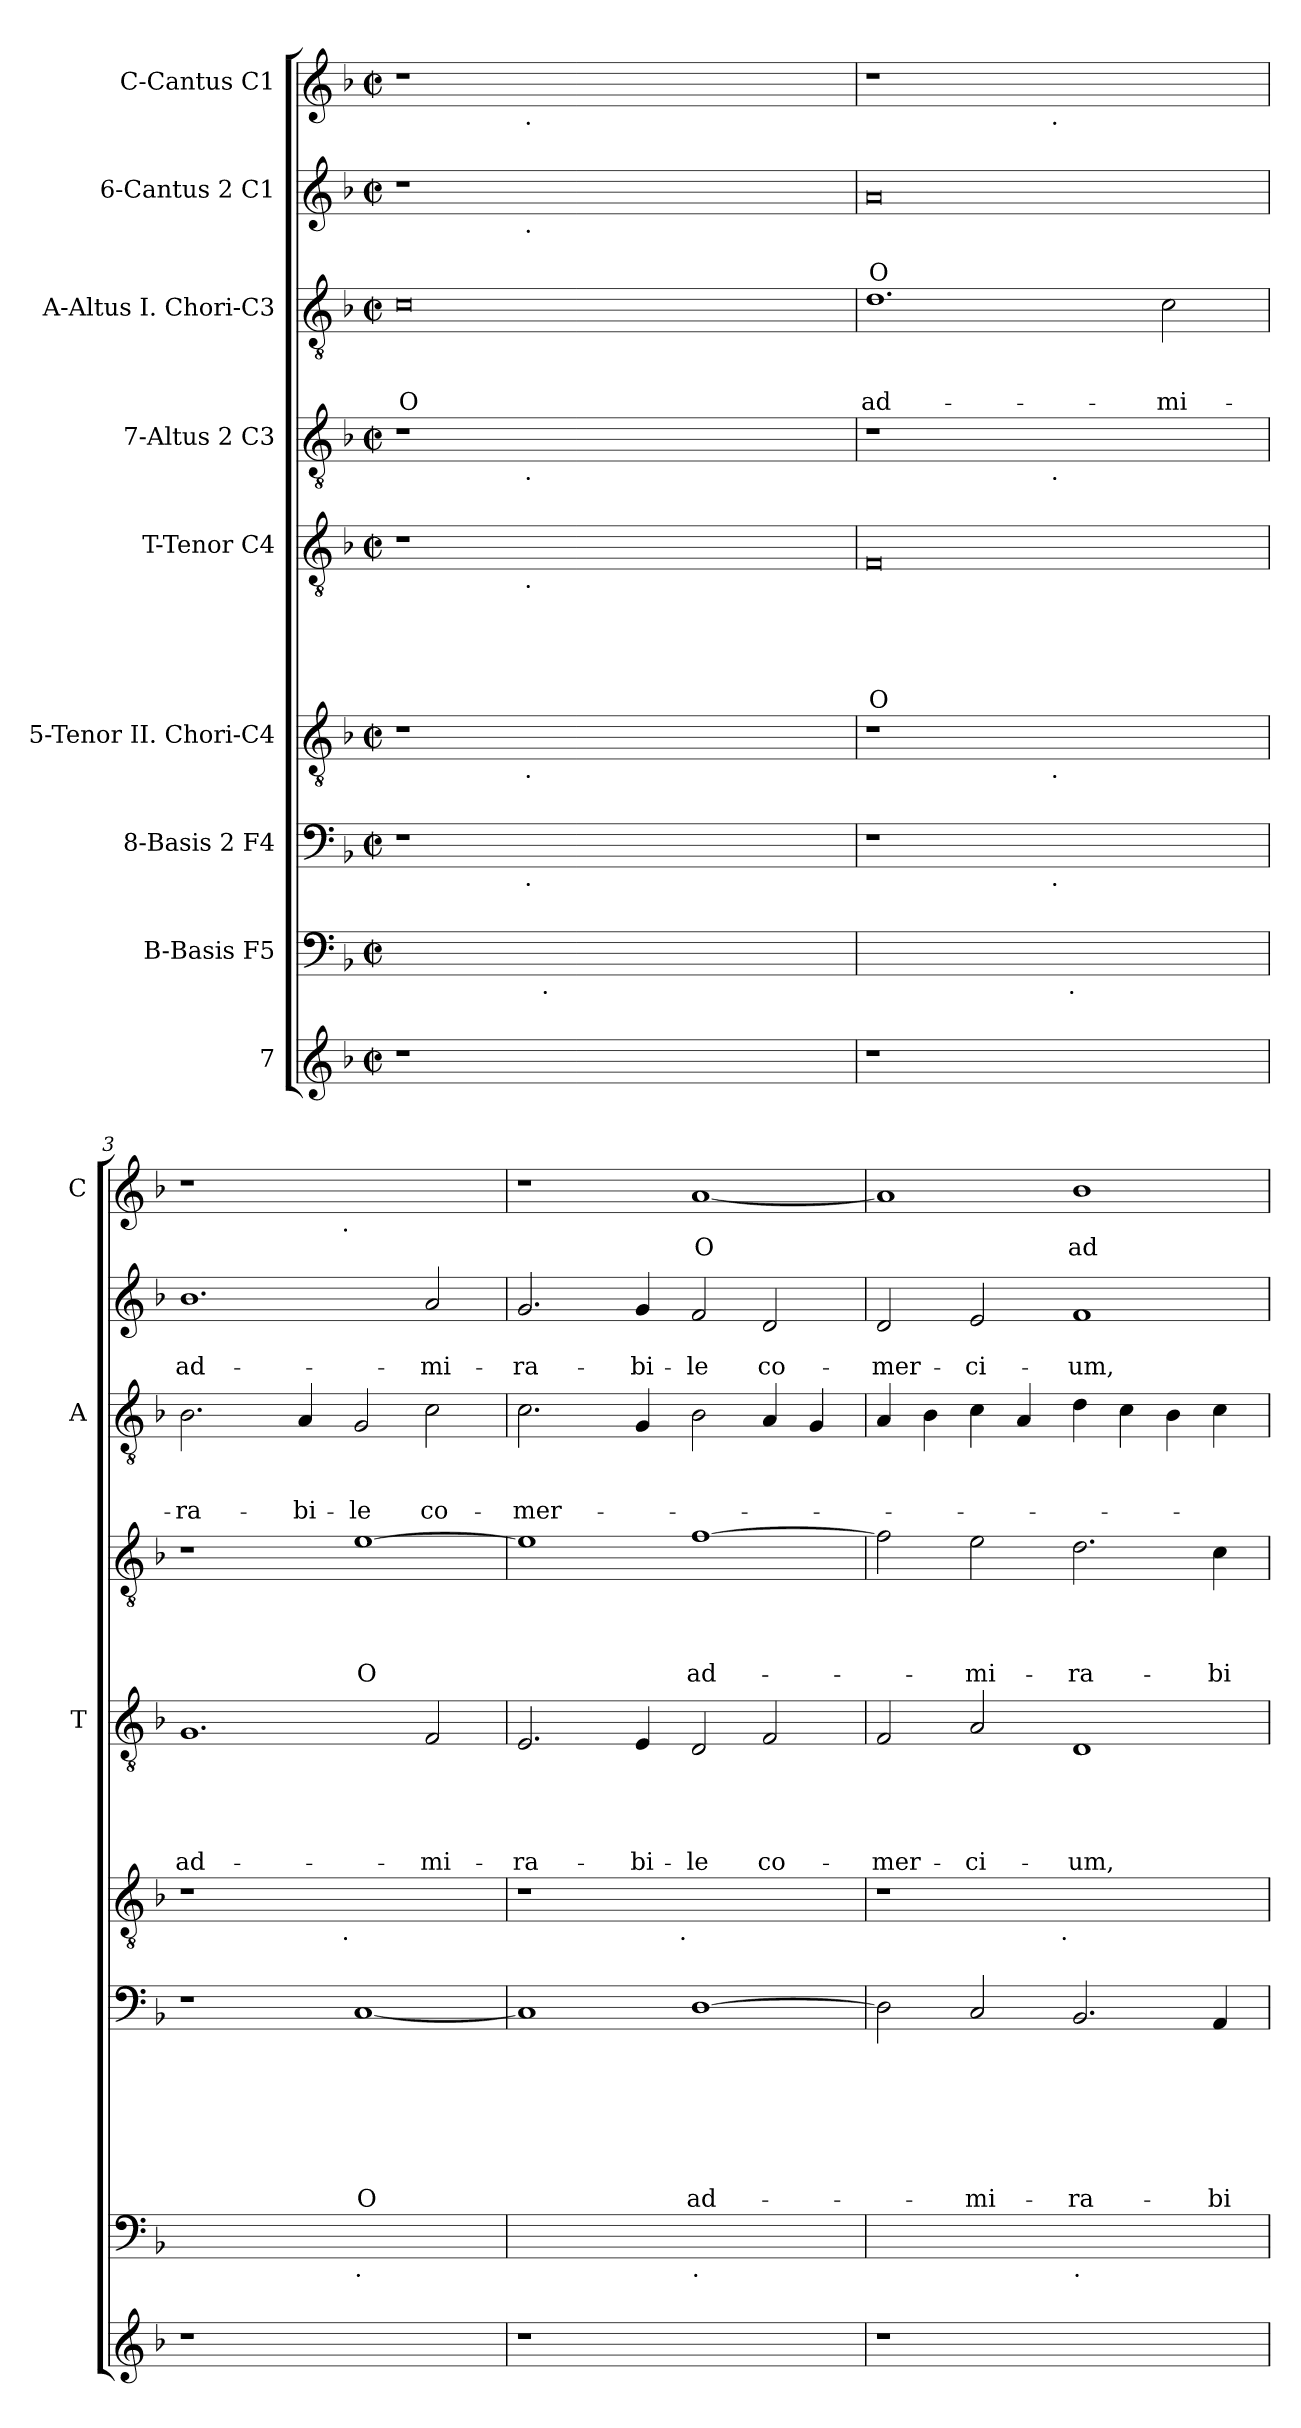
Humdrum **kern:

**kern	**kern	**kern	**text	**text	**text	**text	**text	**text	**text	**kern	**kern	**text	**text	**text	**text	**text	**kern	**text	**text	**text	**text	**kern	**text	**text	**text	**kern	**text	**text	**kern	**text
*part9	*part8	*part7	*part7	*part7	*part7	*part7	*part7	*part7	*part7	*part6	*part5	*part5	*part5	*part5	*part5	*part5	*part4	*part4	*part4	*part4	*part4	*part3	*part3	*part3	*part3	*part2	*part2	*part2	*part1	*part1
*staff9	*staff8	*staff7	*staff7	*staff7	*staff7	*staff7	*staff7	*staff7	*staff7	*staff6	*staff5	*staff5	*staff5	*staff5	*staff5	*staff5	*staff4	*staff4	*staff4	*staff4	*staff4	*staff3	*staff3	*staff3	*staff3	*staff2	*staff2	*staff2	*staff1	*staff1
*I"7	*I"B-Basis F5	*I"8-Basis 2 F4	*	*	*	*	*	*	*	*I"5-Tenor II. Chori-C4	*I"T-Tenor C4	*	*	*	*	*	*I"7-Altus 2 C3	*	*	*	*	*I"A-Altus I. Chori-C3	*	*	*	*I"6-Cantus 2 C1	*	*	*I"C-Cantus C1	*
*	*	*	*	*	*	*	*	*	*	*	*I'T	*	*	*	*	*	*	*	*	*	*	*I'A	*	*	*	*	*	*	*I'C	*
*clefG2	*clefF4	*clefF4	*	*	*	*	*	*	*	*clefGv2	*clefGv2	*	*	*	*	*	*clefGv2	*	*	*	*	*clefGv2	*	*	*	*clefG2	*	*	*clefG2	*
*k[b-]	*k[b-]	*k[b-]	*	*	*	*	*	*	*	*k[b-]	*k[b-]	*	*	*	*	*	*k[b-]	*	*	*	*	*k[b-]	*	*	*	*k[b-]	*	*	*k[b-]	*
*F:	*F:	*F:	*	*	*	*	*	*	*	*F:	*F:	*	*	*	*	*	*F:	*	*	*	*	*F:	*	*	*	*F:	*	*	*F:	*
*M2/2	*M2/2	*M2/2	*	*	*	*	*	*	*	*M2/2	*M2/2	*	*	*	*	*	*M2/2	*	*	*	*	*M2/2	*	*	*	*M2/2	*	*	*M2/2	*
*met(c|)	*met(c|)	*met(c|)	*	*	*	*	*	*	*	*met(c|)	*met(c|)	*	*	*	*	*	*met(c|)	*	*	*	*	*met(c|)	*	*	*	*met(c|)	*	*	*met(c|)	*
=1	=1	=1	=1	=1	=1	=1	=1	=1	=1	=1	=1	=1	=1	=1	=1	=1	=1	=1	=1	=1	=1	=1	=1	=1	=1	=1	=1	=1	=1	=1
!	!	!	!	!	!	!	!	!	!	!	!	!	!	!	!	!	!	!	!	!	!	!	!	!	!LO:LY:b:rj	!	!	!	!	!
*	*	*^	*	*	*	*	*	*	*	*^	*^	*	*	*	*	*	*^	*	*	*	*	*	*	*	*	*^	*	*	*^	*
1r	2ryy	1r	2ryy	.	.	.	.	.	.	.	1r	2ryy	1r	2ryy	.	.	.	.	.	1r	2ryy	.	.	.	.	0c	.	.	O	1r	2ryy	.	.	1r	2ryy	.
.	8ryy	.	16.ryy	.	.	.	.	.	.	.	.	16.ryy	.	16.ryy	.	.	.	.	.	.	16.ryy	.	.	.	.	.	.	.	.	.	16.ryy	.	.	.	16.ryy	.
!	!	!	!	!	!	!	!	!	!	!	!	!	!	!	!	!	!	!	!	!	!	!	!	!	!	!	!	!	!	!	!	!	!	!	!LO:TX:b:t=.	!
!	!	!	!	!	!	!	!	!	!	!	!	!	!	!	!	!	!	!	!	!	!	!	!	!	!	!	!	!	!	!	!LO:TX:b:t=.	!	!	!	!	!
!	!	!	!	!	!	!	!	!	!	!	!	!	!	!	!	!	!	!	!	!	!LO:TX:b:t=.	!	!	!	!	!	!	!	!	!	!	!	!	!	!	!
!	!	!	!	!	!	!	!	!	!	!	!	!	!	!LO:TX:b:t=.	!	!	!	!	!	!	!	!	!	!	!	!	!	!	!	!	!	!	!	!	!	!
!	!	!	!	!	!	!	!	!	!	!	!	!LO:TX:b:t=.	!	!	!	!	!	!	!	!	!	!	!	!	!	!	!	!	!	!	!	!	!	!	!	!
!	!	!	!LO:TX:b:t=.	!	!	!	!	!	!	!	!	!	!	!	!	!	!	!	!	!	!	!	!	!	!	!	!	!	!	!	!	!	!	!	!	!
.	.	.	1ryy	.	.	.	.	.	.	.	.	1ryy	.	1ryy	.	.	.	.	.	.	1ryy	.	.	.	.	.	.	.	.	.	1ryy	.	.	.	1ryy	.
!	!LO:TX:b:t=.	!	!	!	!	!	!	!	!	!	!	!	!	!	!	!	!	!	!	!	!	!	!	!	!	!	!	!	!	!	!	!	!	!	!	!
.	1ryy	.	.	.	.	.	.	.	.	.	.	.	.	.	.	.	.	.	.	.	.	.	.	.	.	.	.	.	.	.	.	.	.	.	.	.
1ryy	.	1ryy	.	.	.	.	.	.	.	.	1ryy	.	1ryy	.	.	.	.	.	.	1ryy	.	.	.	.	.	.	.	.	.	1ryy	.	.	.	1ryy	.	.
.	.	.	4ryy	.	.	.	.	.	.	.	.	4ryy	.	4ryy	.	.	.	.	.	.	4ryy	.	.	.	.	.	.	.	.	.	4ryy	.	.	.	4ryy	.
.	4.ryy	.	.	.	.	.	.	.	.	.	.	.	.	.	.	.	.	.	.	.	.	.	.	.	.	.	.	.	.	.	.	.	.	.	.	.
.	.	.	8ryy	.	.	.	.	.	.	.	.	8ryy	.	8ryy	.	.	.	.	.	.	8ryy	.	.	.	.	.	.	.	.	.	8ryy	.	.	.	8ryy	.
.	.	.	32ryy	.	.	.	.	.	.	.	.	32ryy	.	32ryy	.	.	.	.	.	.	32ryy	.	.	.	.	.	.	.	.	.	32ryy	.	.	.	32ryy	.
=2	=2	=2	=2	=2	=2	=2	=2	=2	=2	=2	=2	=2	=2	=2	=2	=2	=2	=2	=2	=2	=2	=2	=2	=2	=2	=2	=2	=2	=2	=2	=2	=2	=2	=2	=2	=2
!	!	!	!	!	!	!	!	!	!	!	!	!	!	!	!	!	!	!	!LO:LY:b:rj	!	!	!	!	!	!	!	!	!	!LO:LY:b:rj	!	!	!	!LO:LY:b:rj	!	!	!
*	*	*	*	*	*	*	*	*	*	*	*	*	*v	*v	*	*	*	*	*	*	*	*	*	*	*	*	*	*	*	*v	*v	*	*	*	*	*
1r	1ryy	1r	2ryy	.	.	.	.	.	.	.	1r	2ryy	0F	.	.	.	.	O	1r	2ryy	.	.	.	.	1.d	.	.	ad-	0a	.	O	1r	2ryy	.
.	.	.	4...ryy	.	.	.	.	.	.	.	.	4...ryy	.	.	.	.	.	.	.	4...ryy	.	.	.	.	.	.	.	.	.	.	.	.	4...ryy	.
!	!	!	!	!	!	!	!	!	!	!	!	!	!	!	!	!	!	!	!	!	!	!	!	!	!	!	!	!	!	!	!	!	!LO:TX:b:t=.	!
!	!	!	!	!	!	!	!	!	!	!	!	!	!	!	!	!	!	!	!	!LO:TX:b:t=.	!	!	!	!	!	!	!	!	!	!	!	!	!	!
!	!	!	!	!	!	!	!	!	!	!	!	!LO:TX:b:t=.	!	!	!	!	!	!	!	!	!	!	!	!	!	!	!	!	!	!	!	!	!	!
!	!	!	!LO:TX:b:t=.	!	!	!	!	!	!	!	!	!	!	!	!	!	!	!	!	!	!	!	!	!	!	!	!	!	!	!	!	!	!	!
.	.	.	1ryy	.	.	.	.	.	.	.	.	1ryy	.	.	.	.	.	.	.	1ryy	.	.	.	.	.	.	.	.	.	.	.	.	1ryy	.
!	!LO:TX:b:t=.	!	!	!	!	!	!	!	!	!	!	!	!	!	!	!	!	!	!	!	!	!	!	!	!	!	!	!	!	!	!	!	!	!
1ryy	1ryy	1ryy	.	.	.	.	.	.	.	.	1ryy	.	.	.	.	.	.	.	1ryy	.	.	.	.	.	.	.	.	.	.	.	.	1ryy	.	.
!	!	!	!	!	!	!	!	!	!	!	!	!	!	!	!	!	!	!	!	!	!	!	!	!	!	!	!	!LO:LY:b:rj	!	!	!	!	!	!
.	.	.	.	.	.	.	.	.	.	.	.	.	.	.	.	.	.	.	.	.	.	.	.	.	2c\	.	.	-mi-	.	.	.	.	.	.
.	.	.	32ryy	.	.	.	.	.	.	.	.	32ryy	.	.	.	.	.	.	.	32ryy	.	.	.	.	.	.	.	.	.	.	.	.	32ryy	.
=3	=3	=3	=3	=3	=3	=3	=3	=3	=3	=3	=3	=3	=3	=3	=3	=3	=3	=3	=3	=3	=3	=3	=3	=3	=3	=3	=3	=3	=3	=3	=3	=3	=3	=3
!	!	!	!	!	!	!	!	!	!	!	!	!	!	!	!	!	!	!LO:LY:b:rj	!	!	!	!	!	!	!	!	!	!LO:LY:b:rj	!	!	!LO:LY:b:rj	!	!	!
*	*	*v	*v	*	*	*	*	*	*	*	*	*	*	*	*	*	*	*	*v	*v	*	*	*	*	*	*	*	*	*	*	*	*	*	*
1r	1ryy	1r	.	.	.	.	.	.	.	1r	2ryy	1.G	.	.	.	.	ad-	1r	.	.	.	.	2.B-\	.	.	-ra-	1.b-	.	ad-	1r	2ryy	.
.	.	.	.	.	.	.	.	.	.	.	4...ryy	.	.	.	.	.	.	.	.	.	.	.	.	.	.	.	.	.	.	.	4...ryy	.
!	!	!	!	!	!	!	!	!	!	!	!	!	!	!	!	!	!	!	!	!	!	!	!	!	!	!LO:LY:b:rj	!	!	!	!	!	!
.	.	.	.	.	.	.	.	.	.	.	.	.	.	.	.	.	.	.	.	.	.	.	4A/	.	.	-bi-	.	.	.	.	.	.
!	!	!	!	!	!	!	!	!	!	!	!	!	!	!	!	!	!	!	!	!	!	!	!	!	!	!	!	!	!	!	!LO:TX:b:t=.	!
!	!	!	!	!	!	!	!	!	!	!	!LO:TX:b:t=.	!	!	!	!	!	!	!	!	!	!	!	!	!	!	!	!	!	!	!	!	!
.	.	.	.	.	.	.	.	.	.	.	1ryy	.	.	.	.	.	.	.	.	.	.	.	.	.	.	.	.	.	.	.	1ryy	.
!	!LO:TX:b:t=.	!	!	!	!	!	!	!	!	!	!	!	!	!	!	!	!	!	!	!	!	!	!	!	!	!	!	!	!	!	!	!
!	!	!	!	!	!	!	!	!	!LO:LY:b	!	!	!	!	!	!	!	!	!	!	!	!	!LO:LY:b	!	!	!	!LO:LY:b:rj	!	!	!	!	!	!
1ryy	1ryy	[<1C	.	.	.	.	.	.	O	1ryy	.	.	.	.	.	.	.	[>1e	.	.	.	O	2G/	.	.	-le	.	.	.	1ryy	.	.
!	!	!	!	!	!	!	!	!	!	!	!	!	!	!	!	!	!LO:LY:b:rj	!	!	!	!	!	!	!	!	!LO:LY:b:rj	!	!	!LO:LY:b:rj	!	!	!
.	.	.	.	.	.	.	.	.	.	.	.	2F/	.	.	.	.	-mi-	.	.	.	.	.	2c\	.	.	co-	2a/	.	-mi-	.	.	.
.	.	.	.	.	.	.	.	.	.	.	32ryy	.	.	.	.	.	.	.	.	.	.	.	.	.	.	.	.	.	.	.	32ryy	.
=4	=4	=4	=4	=4	=4	=4	=4	=4	=4	=4	=4	=4	=4	=4	=4	=4	=4	=4	=4	=4	=4	=4	=4	=4	=4	=4	=4	=4	=4	=4	=4	=4
!	!	!	!	!	!	!	!	!	!	!	!	!	!	!	!	!	!LO:LY:b:rj	!	!	!	!	!	!	!	!	!LO:LY:b:rj	!	!	!LO:LY:b:rj	!	!	!
*	*	*	*	*	*	*	*	*	*	*	*	*	*	*	*	*	*	*	*	*	*	*	*	*	*	*	*	*	*	*v	*v	*
1r	1ryy	1C]	.	.	.	.	.	.	.	1r	2ryy	2.E/	.	.	.	.	-ra-	1e]	.	.	.	.	2.c\	.	.	-mer-	2.g/	.	-ra-	1r	.
.	.	.	.	.	.	.	.	.	.	.	4...ryy	.	.	.	.	.	.	.	.	.	.	.	.	.	.	.	.	.	.	.	.
!	!	!	!	!	!	!	!	!	!	!	!	!	!	!	!	!	!LO:LY:b:rj	!	!	!	!	!	!	!	!	!	!	!	!LO:LY:b:rj	!	!
.	.	.	.	.	.	.	.	.	.	.	.	4E/	.	.	.	.	-bi-	.	.	.	.	.	4G/	.	.	.	4g/	.	-bi-	.	.
!	!	!	!	!	!	!	!	!	!	!	!LO:TX:b:t=.	!	!	!	!	!	!	!	!	!	!	!	!	!	!	!	!	!	!	!	!
.	.	.	.	.	.	.	.	.	.	.	1ryy	.	.	.	.	.	.	.	.	.	.	.	.	.	.	.	.	.	.	.	.
!	!LO:TX:b:t=.	!	!	!	!	!	!	!	!	!	!	!	!	!	!	!	!	!	!	!	!	!	!	!	!	!	!	!	!	!	!
!	!	!	!	!	!	!	!	!	!LO:LY:b	!	!	!	!	!	!	!	!LO:LY:b:rj	!	!	!	!	!LO:LY:b	!	!	!	!	!	!	!LO:LY:b:rj	!	!LO:LY:b
1ryy	1ryy	[>1D	.	.	.	.	.	.	ad-	1ryy	.	2D/	.	.	.	.	-le	[>1f	.	.	.	ad-	2B-\	.	.	.	2f/	.	-le	[<1a	O
!	!	!	!	!	!	!	!	!	!	!	!	!	!	!	!	!	!LO:LY:b:rj	!	!	!	!	!	!	!	!	!	!	!	!LO:LY:b:rj	!	!
.	.	.	.	.	.	.	.	.	.	.	.	2F/	.	.	.	.	co-	.	.	.	.	.	4A/	.	.	.	2d/	.	co-	.	.
.	.	.	.	.	.	.	.	.	.	.	.	.	.	.	.	.	.	.	.	.	.	.	4G/	.	.	.	.	.	.	.	.
.	.	.	.	.	.	.	.	.	.	.	32ryy	.	.	.	.	.	.	.	.	.	.	.	.	.	.	.	.	.	.	.	.
=5	=5	=5	=5	=5	=5	=5	=5	=5	=5	=5	=5	=5	=5	=5	=5	=5	=5	=5	=5	=5	=5	=5	=5	=5	=5	=5	=5	=5	=5	=5	=5
!	!	!	!	!	!	!	!	!	!	!	!	!	!	!	!	!	!LO:LY:b:rj	!	!	!	!	!	!	!	!	!	!	!	!LO:LY:b:rj	!	!
1r	1ryy	2D\]	.	.	.	.	.	.	.	1r	2ryy	2F/	.	.	.	.	-mer-	2f\]	.	.	.	.	4A/	.	.	.	2d/	.	-mer-	1a]	.
.	.	.	.	.	.	.	.	.	.	.	.	.	.	.	.	.	.	.	.	.	.	.	4B-\	.	.	.	.	.	.	.	.
!	!	!	!	!	!	!	!	!	!LO:LY:b	!	!	!	!	!	!	!	!LO:LY:b:rj	!	!	!	!	!LO:LY:b	!	!	!	!	!	!	!LO:LY:b:rj	!	!
.	.	2C/	.	.	.	.	.	.	-mi-	.	4...ryy	2A/	.	.	.	.	-ci-	2e\	.	.	.	-mi-	4c\	.	.	.	2e/	.	-ci-	.	.
.	.	.	.	.	.	.	.	.	.	.	.	.	.	.	.	.	.	.	.	.	.	.	4A/	.	.	.	.	.	.	.	.
!	!	!	!	!	!	!	!	!	!	!	!LO:TX:b:t=.	!	!	!	!	!	!	!	!	!	!	!	!	!	!	!	!	!	!	!	!
.	.	.	.	.	.	.	.	.	.	.	1ryy	.	.	.	.	.	.	.	.	.	.	.	.	.	.	.	.	.	.	.	.
!	!LO:TX:b:t=.	!	!	!	!	!	!	!	!	!	!	!	!	!	!	!	!	!	!	!	!	!	!	!	!	!	!	!	!	!	!
!	!	!	!	!	!	!	!	!	!LO:LY:b	!	!	!	!	!	!	!	!LO:LY:b:rj	!	!	!	!	!LO:LY:b	!	!	!	!	!	!	!LO:LY:b:rj	!	!LO:LY:b
1ryy	1ryy	2.BB-/	.	.	.	.	.	.	-ra-	1ryy	.	1D	.	.	.	.	-um,	2.d\	.	.	.	-ra-	4d\	.	.	.	1f	.	-um,	1b-	ad-
.	.	.	.	.	.	.	.	.	.	.	.	.	.	.	.	.	.	.	.	.	.	.	4c\	.	.	.	.	.	.	.	.
.	.	.	.	.	.	.	.	.	.	.	.	.	.	.	.	.	.	.	.	.	.	.	4B-\	.	.	.	.	.	.	.	.
!	!	!	!	!	!	!	!	!	!LO:LY:b	!	!	!	!	!	!	!	!	!	!	!	!	!LO:LY:b	!	!	!	!	!	!	!	!	!
.	.	4AA/	.	.	.	.	.	.	-bi-	.	.	.	.	.	.	.	.	4c\	.	.	.	-bi-	4c\	.	.	.	.	.	.	.	.
.	.	.	.	.	.	.	.	.	.	.	32ryy	.	.	.	.	.	.	.	.	.	.	.	.	.	.	.	.	.	.	.	.
*	*	*	*	*	*	*	*	*	*	*v	*v	*	*	*	*	*	*	*	*	*	*	*	*	*	*	*	*	*	*	*	*
=	=	=	=	=	=	=	=	=	=	=	=	=	=	=	=	=	=	=	=	=	=	=	=	=	=	=	=	=	=	=
*-	*-	*-	*-	*-	*-	*-	*-	*-	*-	*-	*-	*-	*-	*-	*-	*-	*-	*-	*-	*-	*-	*-	*-	*-	*-	*-	*-	*-	*-	*-
